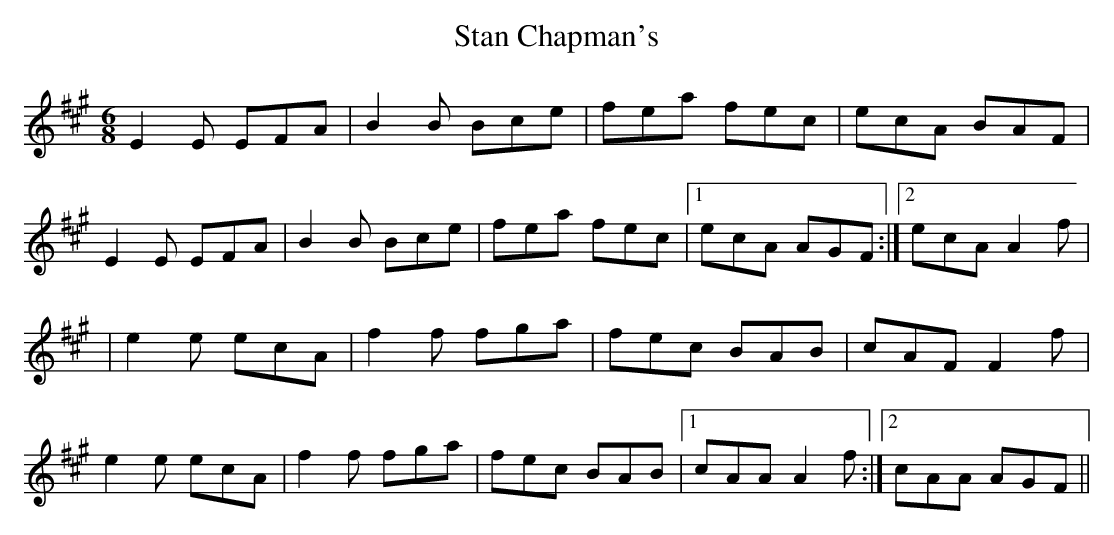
X:1
T:Stan Chapman's
M:6/8
L:1/8
K:A
E2E EFA|B2B Bce|fea fec|ecA BAF|
E2E EFA|B2B Bce|fea fec|1 ecA AGF:|2 ecA A2f|
|e2e ecA|f2f fga|fec BAB|cAF F2f|
e2e ecA|f2f fga|fec BAB|1 cAA A2f:|2 cAA AGF||
